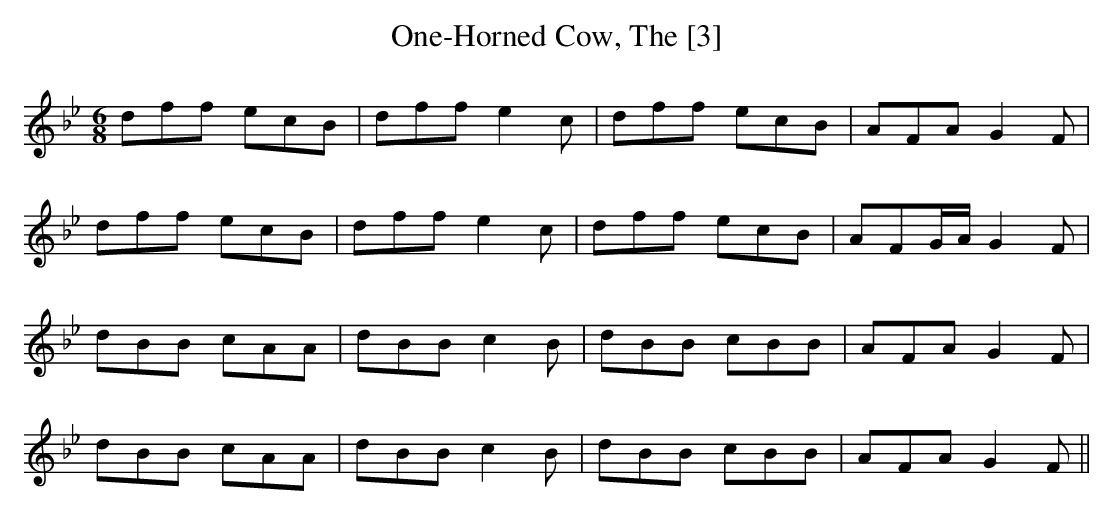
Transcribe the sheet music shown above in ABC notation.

X:1
T:One-Horned Cow, The [3]
M:6/8
L:1/8
K:Gmin
dff ecB|dff e2c|dff ecB|AFA G2F|
dff ecB|dff e2c|dff ecB|AFG/A/ G2F|
dBB cAA|dBB c2B|dBB cBB|AFA G2F|
dBB cAA|dBB c2B|dBB cBB|AFA G2F||
